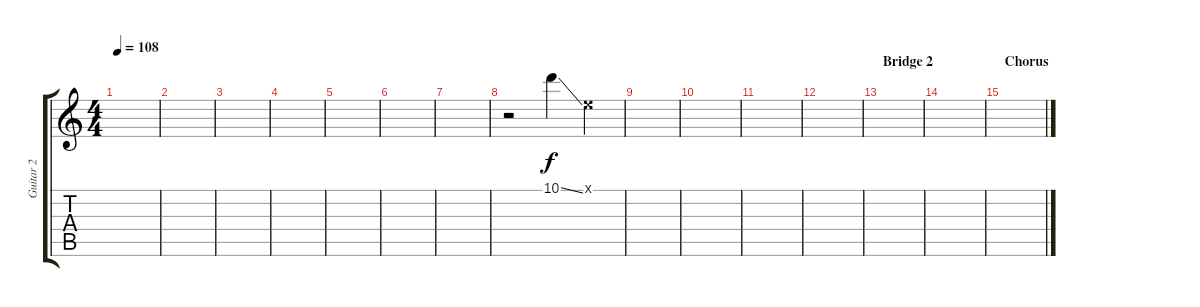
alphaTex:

\track ("Guitar 2" "Guitar 2") {instrument distortionguitar}
\staff {score tabs}
\tuning (E4 B3 G3 D3 A2 E2) {hide}
\ts (4 4)
\tempo 108
\clef g2
\ks c
|
|
|
|
|
|
|
r.2{balance 16} 10.1{ss}.4 0.1{x}.4 |
|
|
|
|
\section ("" "Bridge 2")
|
|
\section ("" "Chorus")
